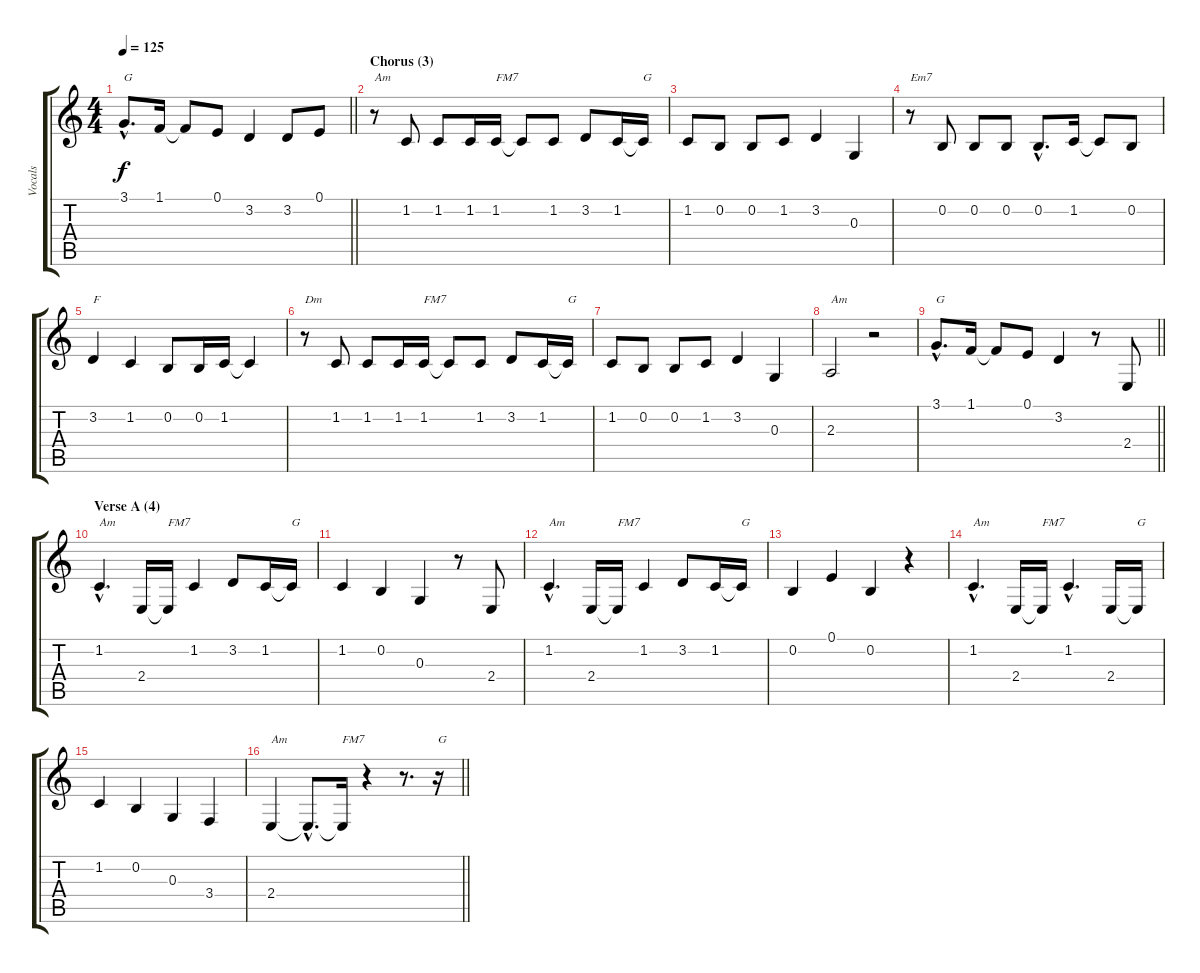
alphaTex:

\track ("Vocals" "Vocals") {instrument sopranosax}
\staff {score tabs}
\tuning (E4 B3 G3 D3 A2 E2) {hide}
\ts (4 4)
\tempo 125
\clef g2
\barLineRight lightlight
\ks c
3.1{hac}.8{d txt "G" dy f} 1.1.16 1.1{t}.8 0.1.8 3.2.4 3.2.8 0.1.8 |
\section ("" "Chorus (3)")
r.8{txt "Am"} 1.2.8 1.2.8 1.2.16 1.2.16{txt "FM7"} 1.2{t}.8 1.2.8 3.2.8 1.2.16 1.2{t}.16{txt "G"} |
1.2.8 0.2.8 0.2.8 1.2.8 3.2.4 0.3.4 |
r.8{txt "Em7"} 0.2.8 0.2.8 0.2.8 0.2{hac}.8{d} 1.2.16 1.2{t}.8 0.2.8 |
3.2.4{txt "F"} 1.2.4 0.2.8 0.2.16 1.2.16 1.2{t}.4 |
r.8{txt "Dm"} 1.2.8 1.2.8 1.2.16 1.2.16{txt "FM7"} 1.2{t}.8 1.2.8 3.2.8 1.2.16 1.2{t}.16{txt "G"} |
1.2.8 0.2.8 0.2.8 1.2.8 3.2.4 0.3.4 |
2.3.2{txt "Am"} r.2 |
\barLineRight lightlight
3.1{hac}.8{d txt "G"} 1.1.16 1.1{t}.8 0.1.8 3.2.4 r.8 2.4.8 |
\section ("" "Verse A (4)")
1.2{hac}.4{d txt "Am"} 2.4.16 2.4{t}.16{txt "FM7"} 1.2.4 3.2.8 1.2.16 1.2{t}.16{txt "G"} |
1.2.4 0.2.4 0.3.4 r.8 2.4.8 |
1.2{hac}.4{d txt "Am"} 2.4.16 2.4{t}.16{txt "FM7"} 1.2.4 3.2.8 1.2.16 1.2{t}.16{txt "G"} |
0.2.4 0.1.4 0.2.4 r.4 |
1.2{hac}.4{d txt "Am"} 2.4.16 2.4{t}.16{txt "FM7"} 1.2{hac}.4{d} 2.4.16 2.4{t}.16{txt "G"} |
1.2.4 0.2.4 0.3.4 3.4.4 |
\barLineRight lightlight
2.4.4{txt "Am"} 2.4{hac t}.8{d} 2.4{t}.16{txt "FM7"} r.4 r.8{d} r.16{txt "G"}
